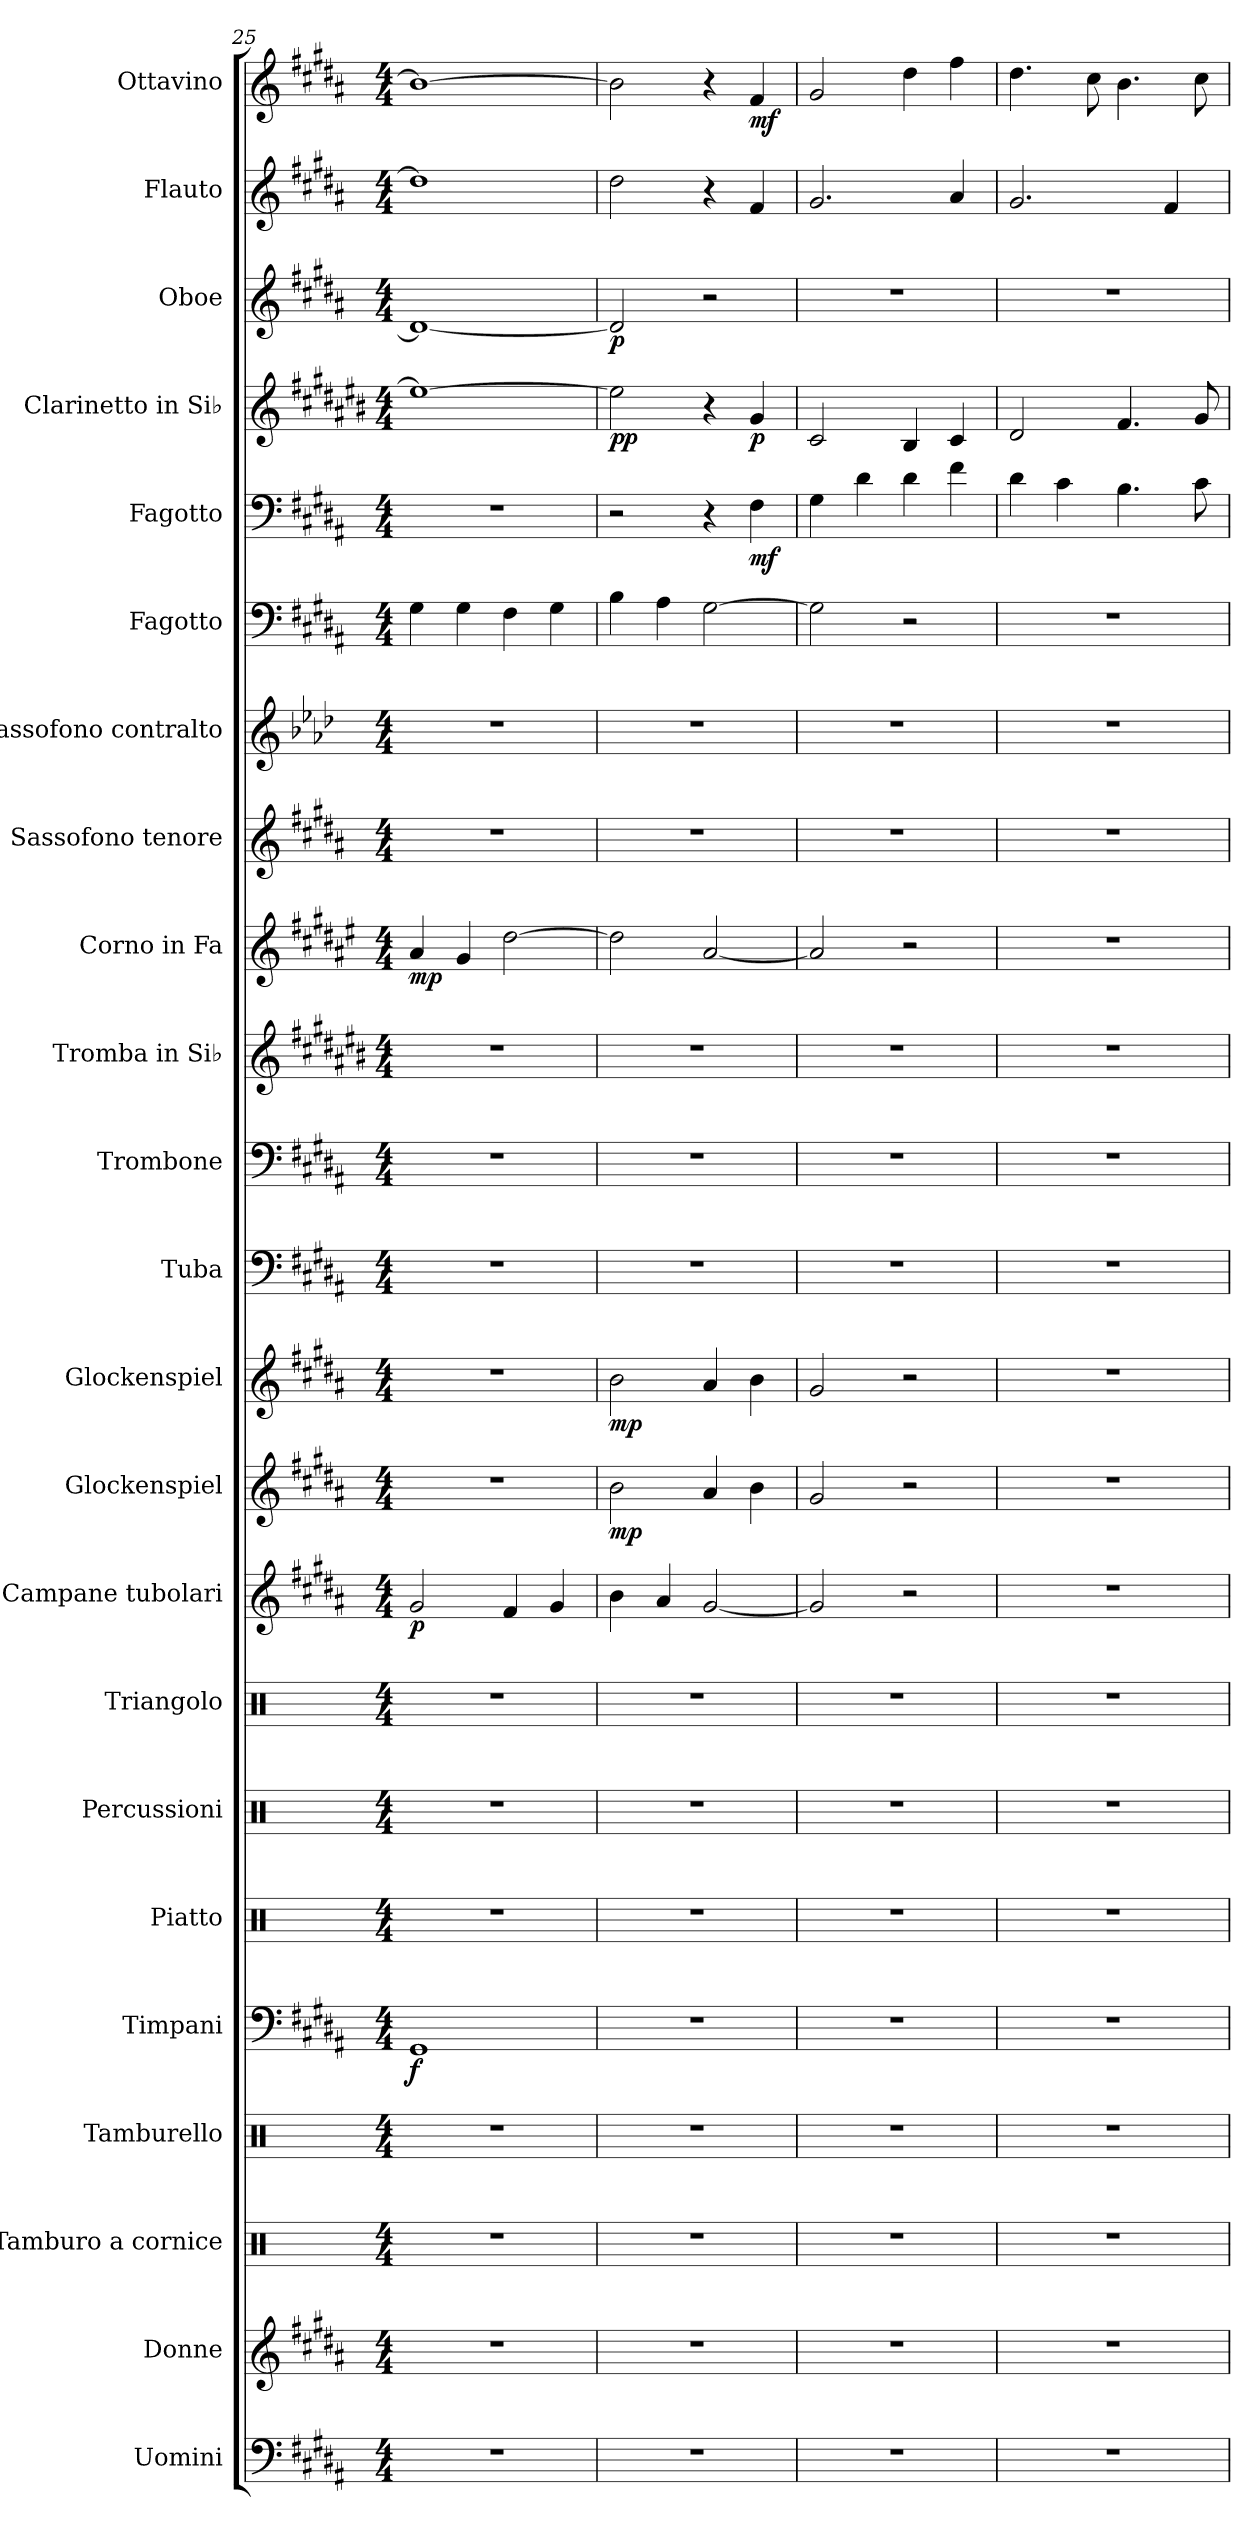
**kern	**kern	**kern	**kern	**kern	**dynam	**kern	**kern	**kern	**kern	**dynam	**kern	**dynam	**kern	**dynam	**kern	**kern	**kern	**kern	**dynam	**kern	**kern	**kern	**kern	**dynam	**kern	**dynam	**kern	**dynam	**kern	**kern	**dynam
*part23	*part22	*part21	*part20	*part19	*part19	*part18	*part17	*part16	*part15	*part15	*part14	*part14	*part13	*part13	*part12	*part11	*part10	*part9	*part9	*part8	*part7	*part6	*part5	*part5	*part4	*part4	*part3	*part3	*part2	*part1	*part1
*staff23	*staff22	*staff21	*staff20	*staff19	*staff19	*staff18	*staff17	*staff16	*staff15	*staff15	*staff14	*staff14	*staff13	*staff13	*staff12	*staff11	*staff10	*staff9	*staff9	*staff8	*staff7	*staff6	*staff5	*staff5	*staff4	*staff4	*staff3	*staff3	*staff2	*staff1	*staff1
*I"Uomini	*I"Donne	*I"Tamburo a cornice	*I"Tamburello	*I"Timpani	*	*I"Piatto	*I"Percussioni	*I"Triangolo	*I"Campane tubolari	*	*I"Glockenspiel	*	*I"Glockenspiel	*	*I"Tuba	*I"Trombone	*I"Tromba in Si♭	*I"Corno in Fa	*	*I"Sassofono tenore	*I"Sassofono contralto	*I"Fagotto	*I"Fagotto	*	*I"Clarinetto in Si♭	*	*I"Oboe	*	*I"Flauto	*I"Ottavino	*
*I'U.	*I'D.	*	*I'Tamb.	*I'Timp.	*	*	*I'Perc.	*I'Triang.	*I'Camp.	*	*I'Glock.	*	*I'Glock.	*	*I'Tba.	*I'Trb.	*I'Tr. Si♭	*I'Cor. Fa	*	*	*	*I'Fag.	*I'Fag.	*	*I'Cl. Si♭	*	*I'Ob.	*	*I'Fl.	*I'Ott.	*
*clefF4	*clefG2	*clefX	*clefX	*clefF4	*	*clefX	*clefX	*clefX	*clefG2	*	*clefG2	*	*clefG2	*	*clefF4	*clefF4	*clefG2	*clefG2	*	*clefG2	*clefG2	*clefF4	*clefF4	*	*clefG2	*	*clefG2	*	*clefG2	*clefG2	*
*	*	*	*	*	*	*	*	*	*	*	*ITrd-14c-24	*	*ITrd-14c-24	*	*	*	*ITrd1c2	*ITrd4c7	*	*ITrd8c14	*ITrd5c9	*	*	*	*ITrd1c2	*	*	*	*	*ITrd-7c-12	*
*k[f#c#g#d#a#]	*k[f#c#g#d#a#]	*k[]	*k[]	*k[f#c#g#d#a#]	*	*k[]	*k[]	*k[]	*k[f#c#g#d#a#]	*	*k[f#c#g#d#a#]	*	*k[f#c#g#d#a#]	*	*k[f#c#g#d#a#]	*k[f#c#g#d#a#]	*k[f#c#g#d#a#]	*k[f#c#g#d#a#]	*	*k[f#c#g#d#a#]	*k[b-e-a-d-g-c-f-]	*k[f#c#g#d#a#]	*k[f#c#g#d#a#]	*	*k[f#c#g#d#a#]	*	*k[f#c#g#d#a#]	*	*k[f#c#g#d#a#]	*k[f#c#g#d#a#]	*
*M4/4	*M4/4	*M4/4	*M4/4	*M4/4	*	*M4/4	*M4/4	*M4/4	*M4/4	*	*M4/4	*	*M4/4	*	*M4/4	*M4/4	*M4/4	*M4/4	*	*M4/4	*M4/4	*M4/4	*M4/4	*	*M4/4	*	*M4/4	*	*M4/4	*M4/4	*
=25	=25	=25	=25	=25	=25	=25	=25	=25	=25	=25	=25	=25	=25	=25	=25	=25	=25	=25	=25	=25	=25	=25	=25	=25	=25	=25	=25	=25	=25	=25	=25
!	!	!	!	!	!LO:DY:b	!	!	!	!	!LO:DY:b	!	!	!	!	!	!	!	!	!LO:DY:b	!	!	!	!	!	!	!	!	!	!	!	!
1r	1r	1r	1r	1GG#	f	1r	1r	1r	2g#/	p	1r	.	1r	.	1r	1r	1r	4d#/	mp	1r	1r	4G#\	1r	.	1dd#_	.	1d#_	.	1dd#]	1bb_	.
.	.	.	.	.	.	.	.	.	.	.	.	.	.	.	.	.	.	4c#/	.	.	.	4G#\	.	.	.	.	.	.	.	.	.
.	.	.	.	.	.	.	.	.	4f#/	.	.	.	.	.	.	.	.	[2g#\	.	.	.	4F#\	.	.	.	.	.	.	.	.	.
.	.	.	.	.	.	.	.	.	4g#/	.	.	.	.	.	.	.	.	.	.	.	.	4G#\	.	.	.	.	.	.	.	.	.
=26	=26	=26	=26	=26	=26	=26	=26	=26	=26	=26	=26	=26	=26	=26	=26	=26	=26	=26	=26	=26	=26	=26	=26	=26	=26	=26	=26	=26	=26	=26	=26
!	!	!	!	!	!	!	!	!	!	!	!	!LO:DY:b	!	!LO:DY:b	!	!	!	!	!	!	!	!	!	!	!	!LO:DY:b	!	!LO:DY:b	!	!	!
1r	1r	1r	1r	1r	.	1r	1r	1r	4b\	.	2bbb\	mp	2bbb\	mp	1r	1r	1r	2g#\]	.	1r	1r	4B\	2r	.	2dd#\]	pp	2d#/]	p	2dd#\	2bb\]	.
.	.	.	.	.	.	.	.	.	4a#/	.	.	.	.	.	.	.	.	.	.	.	.	4A#\	.	.	.	.	.	.	.	.	.
.	.	.	.	.	.	.	.	.	[2g#/	.	4aaa#/	.	4aaa#/	.	.	.	.	[2d#/	.	.	.	[2G#\	4r	.	4r	.	2r	.	4r	4r	.
!	!	!	!	!	!	!	!	!	!	!	!	!	!	!	!	!	!	!	!	!	!	!	!	!LO:DY:b	!	!LO:DY:b	!	!	!	!	!LO:DY:b
.	.	.	.	.	.	.	.	.	.	.	4bbb\	.	4bbb\	.	.	.	.	.	.	.	.	.	4F#\	mf	4f#/	p	.	.	4f#/	4ff#/	mf
=27	=27	=27	=27	=27	=27	=27	=27	=27	=27	=27	=27	=27	=27	=27	=27	=27	=27	=27	=27	=27	=27	=27	=27	=27	=27	=27	=27	=27	=27	=27	=27
1r	1r	1r	1r	1r	.	1r	1r	1r	2g#/]	.	2ggg#/	.	2ggg#/	.	1r	1r	1r	2d#/]	.	1r	1r	2G#\]	4G#\	.	2B/	.	1r	.	2.g#/	2gg#/	.
.	.	.	.	.	.	.	.	.	.	.	.	.	.	.	.	.	.	.	.	.	.	.	4d#\	.	.	.	.	.	.	.	.
.	.	.	.	.	.	.	.	.	2r	.	2r	.	2r	.	.	.	.	2r	.	.	.	2r	4d#\	.	4A#/	.	.	.	.	4ddd#\	.
.	.	.	.	.	.	.	.	.	.	.	.	.	.	.	.	.	.	.	.	.	.	.	4f#\	.	4B/	.	.	.	4a#/	4fff#\	.
=28	=28	=28	=28	=28	=28	=28	=28	=28	=28	=28	=28	=28	=28	=28	=28	=28	=28	=28	=28	=28	=28	=28	=28	=28	=28	=28	=28	=28	=28	=28	=28
1r	1r	1r	1r	1r	.	1r	1r	1r	1r	.	1r	.	1r	.	1r	1r	1r	1r	.	1r	1r	1r	4d#\	.	2c#/	.	1r	.	2.g#/	4.ddd#\	.
.	.	.	.	.	.	.	.	.	.	.	.	.	.	.	.	.	.	.	.	.	.	.	4c#\	.	.	.	.	.	.	.	.
.	.	.	.	.	.	.	.	.	.	.	.	.	.	.	.	.	.	.	.	.	.	.	.	.	.	.	.	.	.	8ccc#\	.
.	.	.	.	.	.	.	.	.	.	.	.	.	.	.	.	.	.	.	.	.	.	.	4.B\	.	4.e/	.	.	.	.	4.bb\	.
.	.	.	.	.	.	.	.	.	.	.	.	.	.	.	.	.	.	.	.	.	.	.	.	.	.	.	.	.	4f#/	.	.
.	.	.	.	.	.	.	.	.	.	.	.	.	.	.	.	.	.	.	.	.	.	.	8c#\	.	8f#/	.	.	.	.	8ccc#\	.
=	=	=	=	=	=	=	=	=	=	=	=	=	=	=	=	=	=	=	=	=	=	=	=	=	=	=	=	=	=	=	=
*-	*-	*-	*-	*-	*-	*-	*-	*-	*-	*-	*-	*-	*-	*-	*-	*-	*-	*-	*-	*-	*-	*-	*-	*-	*-	*-	*-	*-	*-	*-	*-
